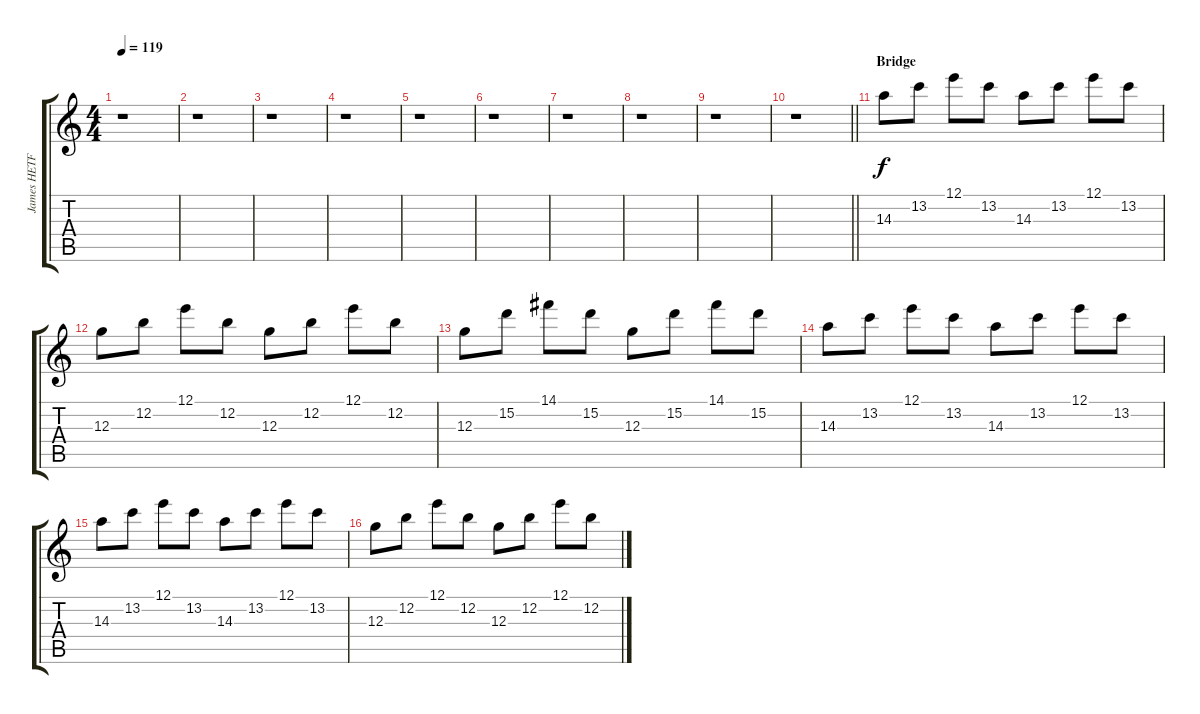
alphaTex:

\track ("James HETFIELD" "James HETF") {instrument electricguitarclean}
\staff {score tabs}
\tuning (E4 B3 G3 D3 A2 E2) {hide}
\ts (4 4)
\tempo 119
\clef g2
\ks c
r.1{dy f} |
r.1 |
r.1 |
r.1 |
r.1 |
r.1 |
r.1 |
r.1 |
r.1 |
\barLineRight lightlight
r.1 |
\section ("" "Bridge")
14.3.8 13.2.8 12.1.8 13.2.8 14.3.8 13.2.8 12.1.8 13.2.8 |
12.3.8 12.2.8 12.1.8 12.2.8 12.3.8 12.2.8 12.1.8 12.2.8 |
12.3.8 15.2.8 14.1.8 15.2.8 12.3.8 15.2.8 14.1.8 15.2.8 |
14.3.8 13.2.8 12.1.8 13.2.8 14.3.8 13.2.8 12.1.8 13.2.8 |
14.3.8 13.2.8 12.1.8 13.2.8 14.3.8 13.2.8 12.1.8 13.2.8 |
12.3.8 12.2.8 12.1.8 12.2.8 12.3.8 12.2.8 12.1.8 12.2.8
